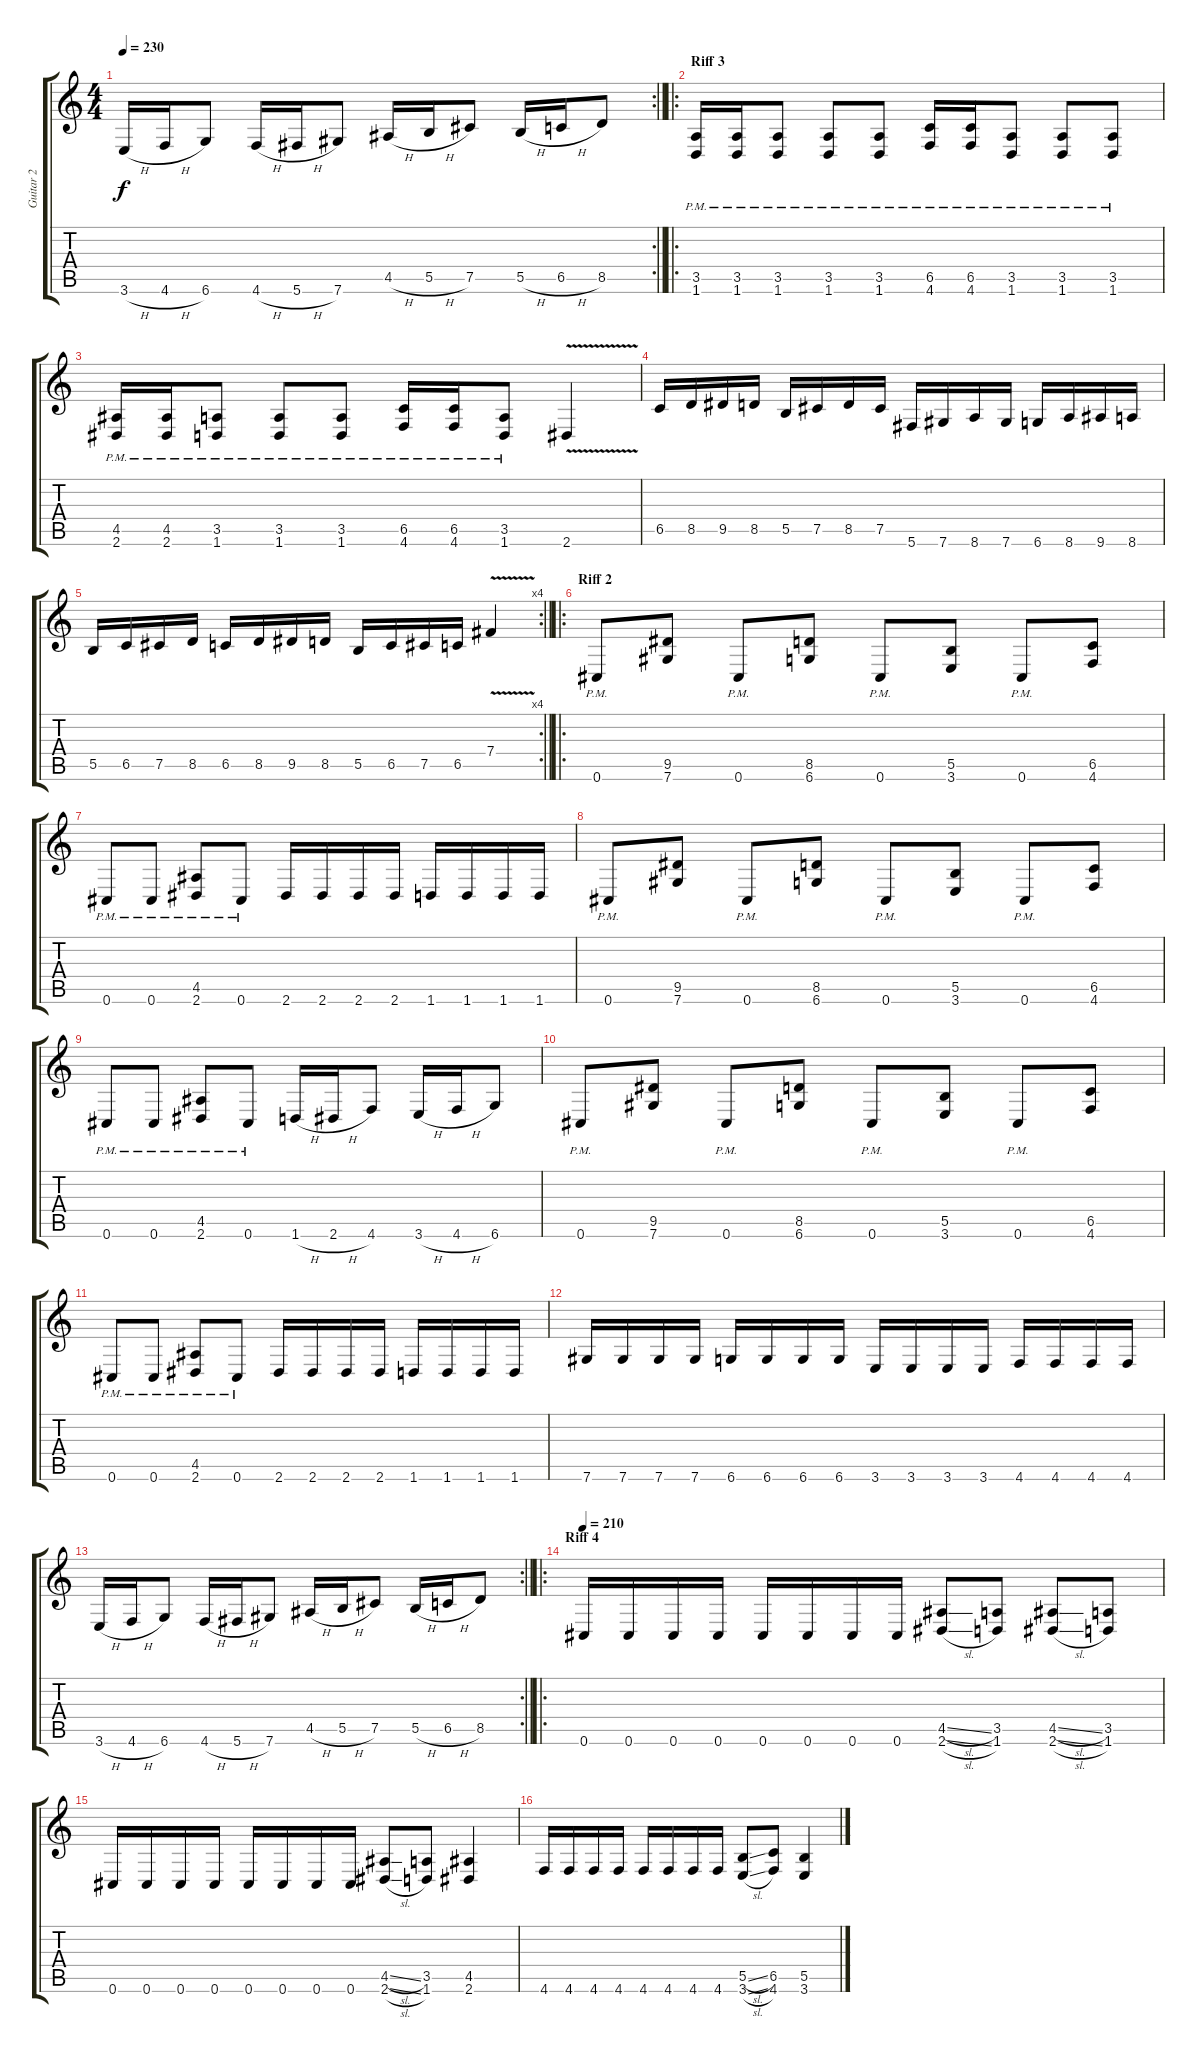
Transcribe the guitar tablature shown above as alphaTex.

\track ("Guitar 2" "Guitar 2") {instrument distortionguitar}
\staff {score tabs}
\tuning (Db4 Ab3 E3 B2 Gb2 Db2) {hide}
\rc 2
\ts (4 4)
\tempo 230
\clef g2
\barLineRight lightlight
\ks c
3.6{h}.16{dy f} 4.6{h}.16 6.6.8 4.6{h}.16 5.6{h}.16 7.6.8 4.5{h}.16 5.5{h}.16 7.5.8 5.5{h}.16 6.5{h}.16 8.5.8 |
\ro
\section ("" "Riff 3")
(3.5{pm} 1.6{pm}).16{instrument distortionguitar} (3.5{pm} 1.6{pm}).16 (3.5{pm} 1.6{pm}).8 (3.5{pm} 1.6{pm}).8 (3.5{pm} 1.6{pm}).8 (6.5{pm} 4.6{pm}).16 (6.5{pm} 4.6{pm}).16 (3.5{pm} 1.6{pm}).8 (3.5{pm} 1.6{pm}).8 (3.5{pm} 1.6{pm}).8 |
(4.5{pm} 2.6{pm}).16 (4.5{pm} 2.6{pm}).16 (3.5{pm} 1.6{pm}).8 (3.5{pm} 1.6{pm}).8 (3.5{pm} 1.6{pm}).8 (6.5{pm} 4.6{pm}).16 (6.5{pm} 4.6{pm}).16 (3.5{pm} 1.6{pm}).8 2.6{v}.4 |
6.5.16 8.5.16 9.5.16 8.5.16 5.5.16 7.5.16 8.5.16 7.5.16 5.6.16 7.6.16 8.6.16 7.6.16 6.6.16 8.6.16 9.6.16 8.6.16 |
\rc 4
\barLineRight lightlight
5.5.16 6.5.16 7.5.16 8.5.16 6.5.16 8.5.16 9.5.16 8.5.16 5.5.16 6.5.16 7.5.16 6.5.16 7.4{v}.4{instrument guitarharmonics} |
\ro
\section ("" "Riff 2")
0.6{pm}.8{instrument distortionguitar} (9.5 7.6).8 0.6{pm}.8 (8.5 6.6).8 0.6{pm}.8 (5.5 3.6).8 0.6{pm}.8 (6.5 4.6).8 |
0.6{pm}.8 0.6{pm}.8 (4.5{pm} 2.6{pm}).8 0.6{pm}.8 2.6.16 2.6.16 2.6.16 2.6.16 1.6.16 1.6.16 1.6.16 1.6.16 |
0.6{pm}.8 (9.5 7.6).8 0.6{pm}.8 (8.5 6.6).8 0.6{pm}.8 (5.5 3.6).8 0.6{pm}.8 (6.5 4.6).8 |
0.6{pm}.8 0.6{pm}.8 (4.5{pm} 2.6{pm}).8 0.6{pm}.8 1.6{h}.16 2.6{h}.16 4.6.8 3.6{h}.16 4.6{h}.16 6.6.8 |
0.6{pm}.8 (9.5 7.6).8 0.6{pm}.8 (8.5 6.6).8 0.6{pm}.8 (5.5 3.6).8 0.6{pm}.8 (6.5 4.6).8 |
0.6{pm}.8 0.6{pm}.8 (4.5{pm} 2.6{pm}).8 0.6{pm}.8 2.6.16 2.6.16 2.6.16 2.6.16 1.6.16 1.6.16 1.6.16 1.6.16 |
7.6.16 7.6.16 7.6.16 7.6.16 6.6.16 6.6.16 6.6.16 6.6.16 3.6.16 3.6.16 3.6.16 3.6.16 4.6.16 4.6.16 4.6.16 4.6.16 |
\rc 2
\barLineRight lightlight
3.6{h}.16 4.6{h}.16 6.6.8 4.6{h}.16 5.6{h}.16 7.6.8 4.5{h}.16 5.5{h}.16 7.5.8 5.5{h}.16 6.5{h}.16 8.5.8 |
\ro
\section ("" "Riff 4")
\tempo 210
0.6.16 0.6.16 0.6.16 0.6.16 0.6.16 0.6.16 0.6.16 0.6.16 (4.5{sl} 2.6{sl}).8 (3.5 1.6).8 (4.5{sl} 2.6{sl}).8 (3.5 1.6).8 |
0.6.16 0.6.16 0.6.16 0.6.16 0.6.16 0.6.16 0.6.16 0.6.16 (4.5{sl} 2.6{sl}).8 (3.5 1.6).8 (4.5 2.6).4 |
4.6.16 4.6.16 4.6.16 4.6.16 4.6.16 4.6.16 4.6.16 4.6.16 (5.5{sl} 3.6{sl}).8 (6.5 4.6).8 (5.5 3.6).4
